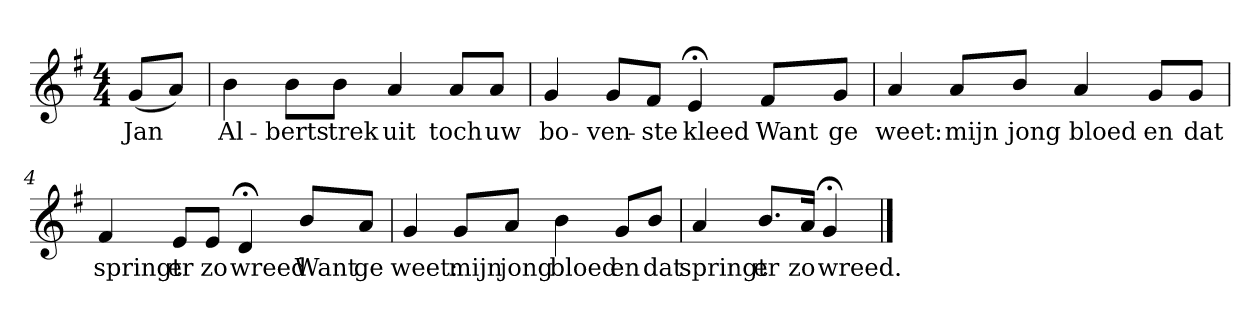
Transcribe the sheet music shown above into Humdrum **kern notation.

**kern	**text
*part1	*part1
*staff1	*staff1
*k[f#]	*
*G:	*
*M4/4	*
*MM120	*
=	=
(8gL	Jan
8aJ)	.
=1	=1
4b	Al-
8bL	-berts
8bJ	trek
4a	uit
8aL	toch
8aJ	uw
=2	=2
4g	bo-
8gL	-ven-
8f#J	-ste
4e;<	kleed
8f#L	Want
8gJ	ge
=3	=3
4a	weet:
8aL	mijn
8bJ	jong
4a	bloed
8gL	en
8gJ	dat
=4	=4
4f#	springt
8eL	er
8eJ	zo
4d;<	wreed
8bL	Want
8aJ	ge
=5	=5
4g	weet:
8gL	mijn
8aJ	jong
4b	bloed
8gL	en
8bJ	dat
=6	=6
4a	springt
8.bL	er
16aJk	zo
4g;<	wreed.
==	==
*-	*-
